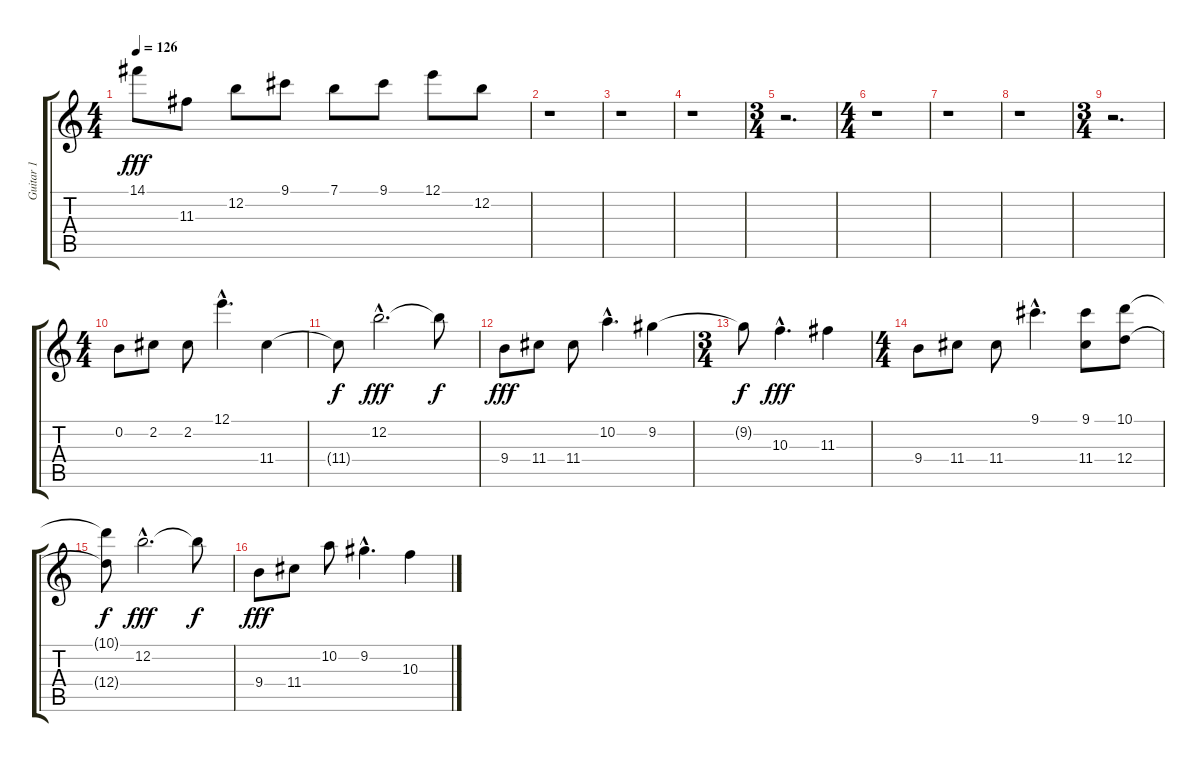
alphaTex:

\track ("Guitar 1" "Guitar 1") {instrument electricguitarclean}
\staff {score tabs}
\tuning (E4 B3 G3 D3 A2 E2) {hide}
\ts (4 4)
\tempo 126
\clef g2
\ks c
14.1.8{dy fff} 11.3.8 12.2.8 9.1.8 7.1.8 9.1.8 12.1.8 12.2.8 |
r.1 |
r.1 |
r.1 |
\ts (3 4)
r.2{d} |
\ts (4 4)
r.1 |
r.1 |
r.1 |
\ts (3 4)
r.2{d} |
\ts (4 4)
0.2.8 2.2.8 2.2.8 12.1{hac}.4{d} 11.4.4 |
11.4{t}.8{dy f} 12.2{hac}.2{d dy fff} 12.2{t}.8{dy f} |
9.4.8{dy fff} 11.4.8 11.4.8 10.2{hac}.4{d} 9.2.4 |
\ts (3 4)
9.2{t}.8{dy f} 10.3{hac}.4{d dy fff} 11.3.4 |
\ts (4 4)
9.4.8 11.4.8 11.4.8 9.1{hac}.4{d} (9.1 11.4).8 (10.1 12.4).8 |
(10.1{t} 12.4{t}).8{dy f} 12.2{hac}.2{d dy fff} 12.2{t}.8{dy f} |
9.4.8{dy fff} 11.4.8 10.2.8 9.2{hac}.4{d} 10.3.4
